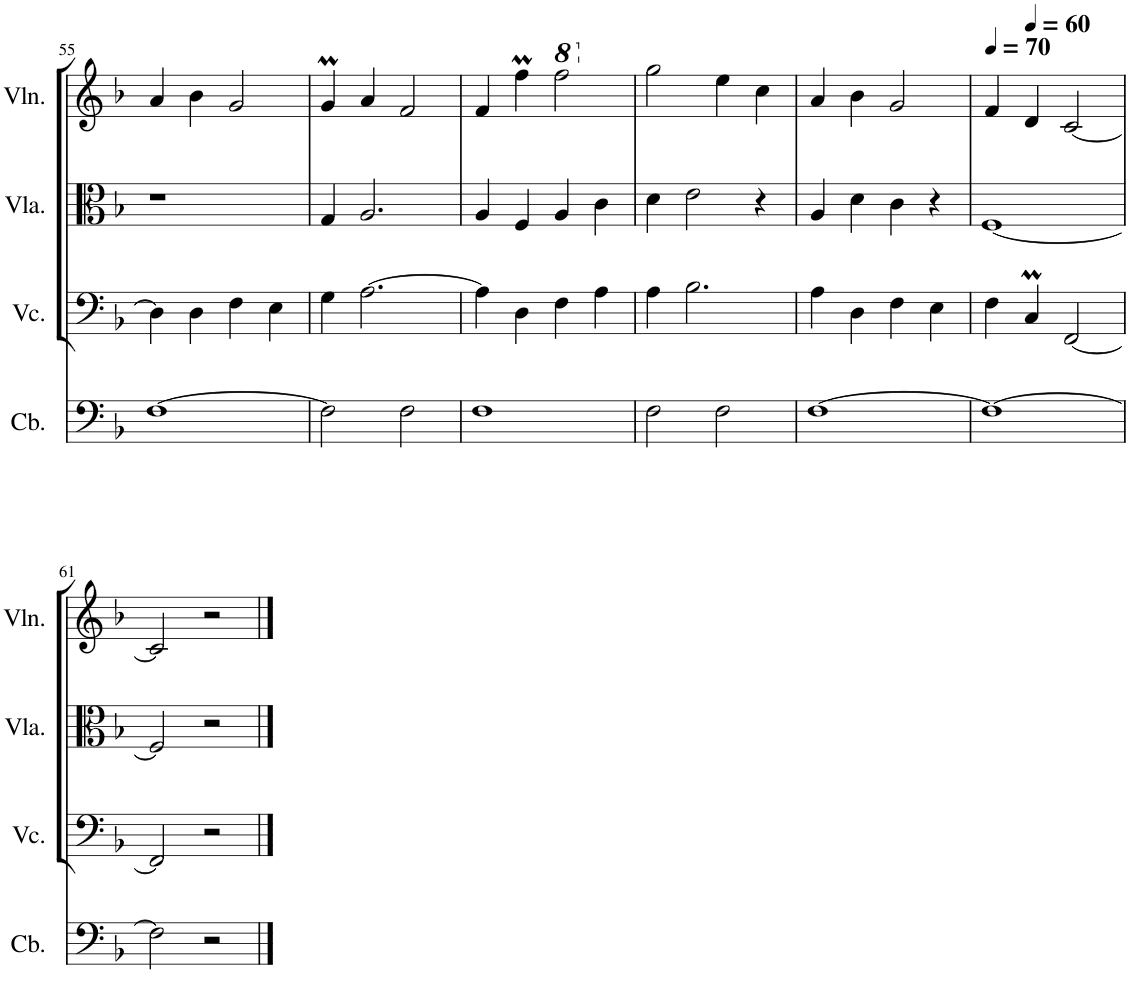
**kern	**kern	**kern	**kern
*part4	*part3	*part2	*part1
*staff4	*staff3	*staff2	*staff1
*I"Contrabass	*I"Violoncello	*I"Viola	*I"Violin
*I'Cb.	*I'Vc.	*I'Vla.	*I'Vln.
!!LO:PB:g=z
*clefF4	*clefF4	*clefC3	*clefG2
*Trd7c12	*	*	*
*k[b-]	*k[b-]	*k[b-]	*k[b-]
*M4/4	*M4/4	*M4/4	*M4/4
=55	=55	=55	=55
[1F	4D\]	1r	4a/
.	4D\	.	4b-\
.	4F\	.	2g/
.	4E\	.	.
=56	=56	=56	=56
2F\]	4G\	4G/	4gM/
.	[2.A\	2.A/	4a/
2F\	.	.	2f/
=57	=57	=57	=57
1F	4A\]	4A/	4f/
.	4D\	4F/	4ffM\
*	*	*	*8va
.	4F\	4A/	2fff\
.	4A\	4c\	.
=58	=58	=58	=58
*	*	*	*X8va
2F\	4A\	4d\	2gg\
.	2.B-\	2e\	.
2F\	.	.	4ee\
.	.	4r	4cc\
=59	=59	=59	=59
[1F	4A\	4A/	4a/
.	4D\	4d\	4b-\
.	4F\	4c\	2g/
.	4E\	4r	.
=60	=60	=60	=60
*	*	*	*MM70
1F_	4F\	[1F	4f/
*	*	*	*MM60
.	4CM/	.	4d/
.	[2FF/	.	[2c/
!!LO:LB:g=z
=61	=61	=61	=61
2F\]	2FF/]	2F/]	2c/]
2r	2r	2r	2r
==	==	==	==
*-	*-	*-	*-
